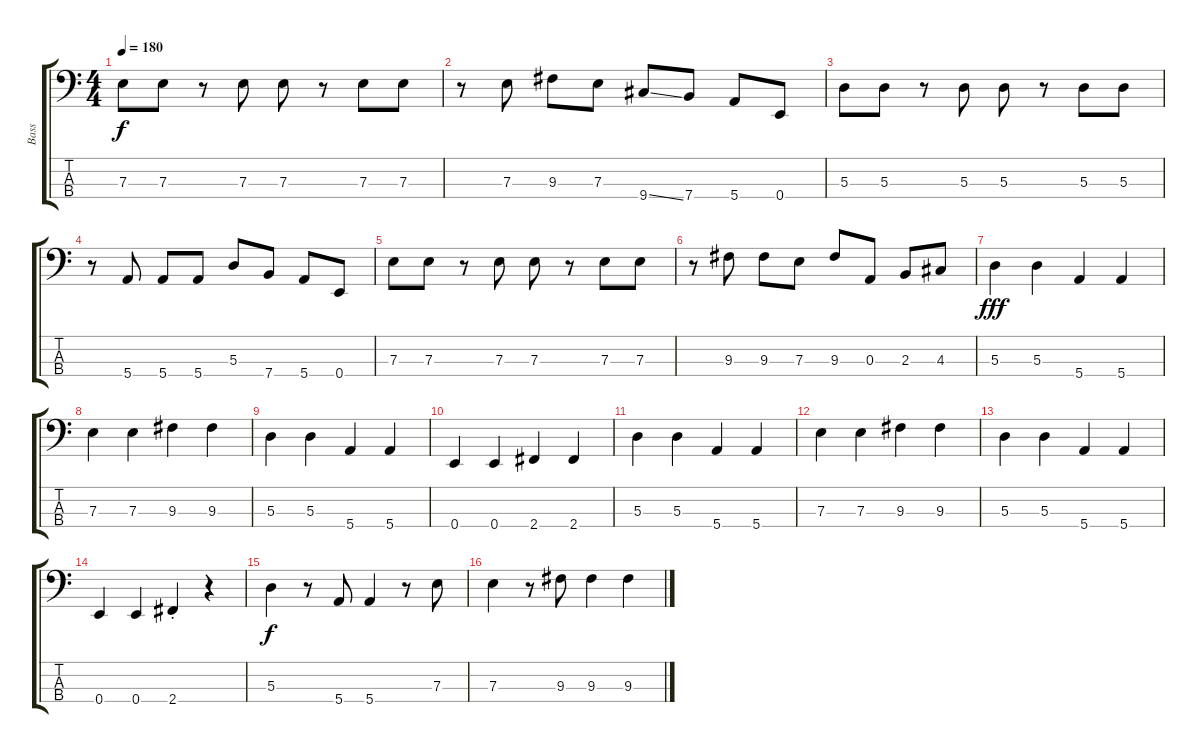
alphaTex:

\track ("Bass" "Bass") {instrument electricbasspick}
\staff {score tabs}
\tuning (G2 D2 A1 E1) {hide}
\ts (4 4)
\tempo 180
\clef f4
\ks c
7.3.8{dy f} 7.3.8 r.8 7.3.8 7.3.8 r.8 7.3.8 7.3.8 |
r.8 7.3.8 9.3.8 7.3.8 9.4{ss}.8 7.4.8 5.4.8 0.4.8 |
5.3.8 5.3.8 r.8 5.3.8 5.3.8 r.8 5.3.8 5.3.8 |
r.8 5.4.8 5.4.8 5.4.8 5.3.8 7.4.8 5.4.8 0.4.8 |
7.3.8 7.3.8 r.8 7.3.8 7.3.8 r.8 7.3.8 7.3.8 |
r.8 9.3.8 9.3.8 7.3.8 9.3.8 0.3.8 2.3.8 4.3.8 |
5.3.4{dy fff} 5.3.4 5.4.4 5.4.4 |
7.3.4 7.3.4 9.3.4 9.3.4 |
5.3.4 5.3.4 5.4.4 5.4.4 |
0.4.4 0.4.4 2.4.4 2.4.4 |
5.3.4 5.3.4 5.4.4 5.4.4 |
7.3.4 7.3.4 9.3.4 9.3.4 |
5.3.4 5.3.4 5.4.4 5.4.4 |
0.4.4 0.4.4 2.4{st}.4 r.4 |
5.3.4{dy f} r.8 5.4.8 5.4.4 r.8 7.3.8 |
7.3.4 r.8 9.3.8 9.3.4 9.3.4
